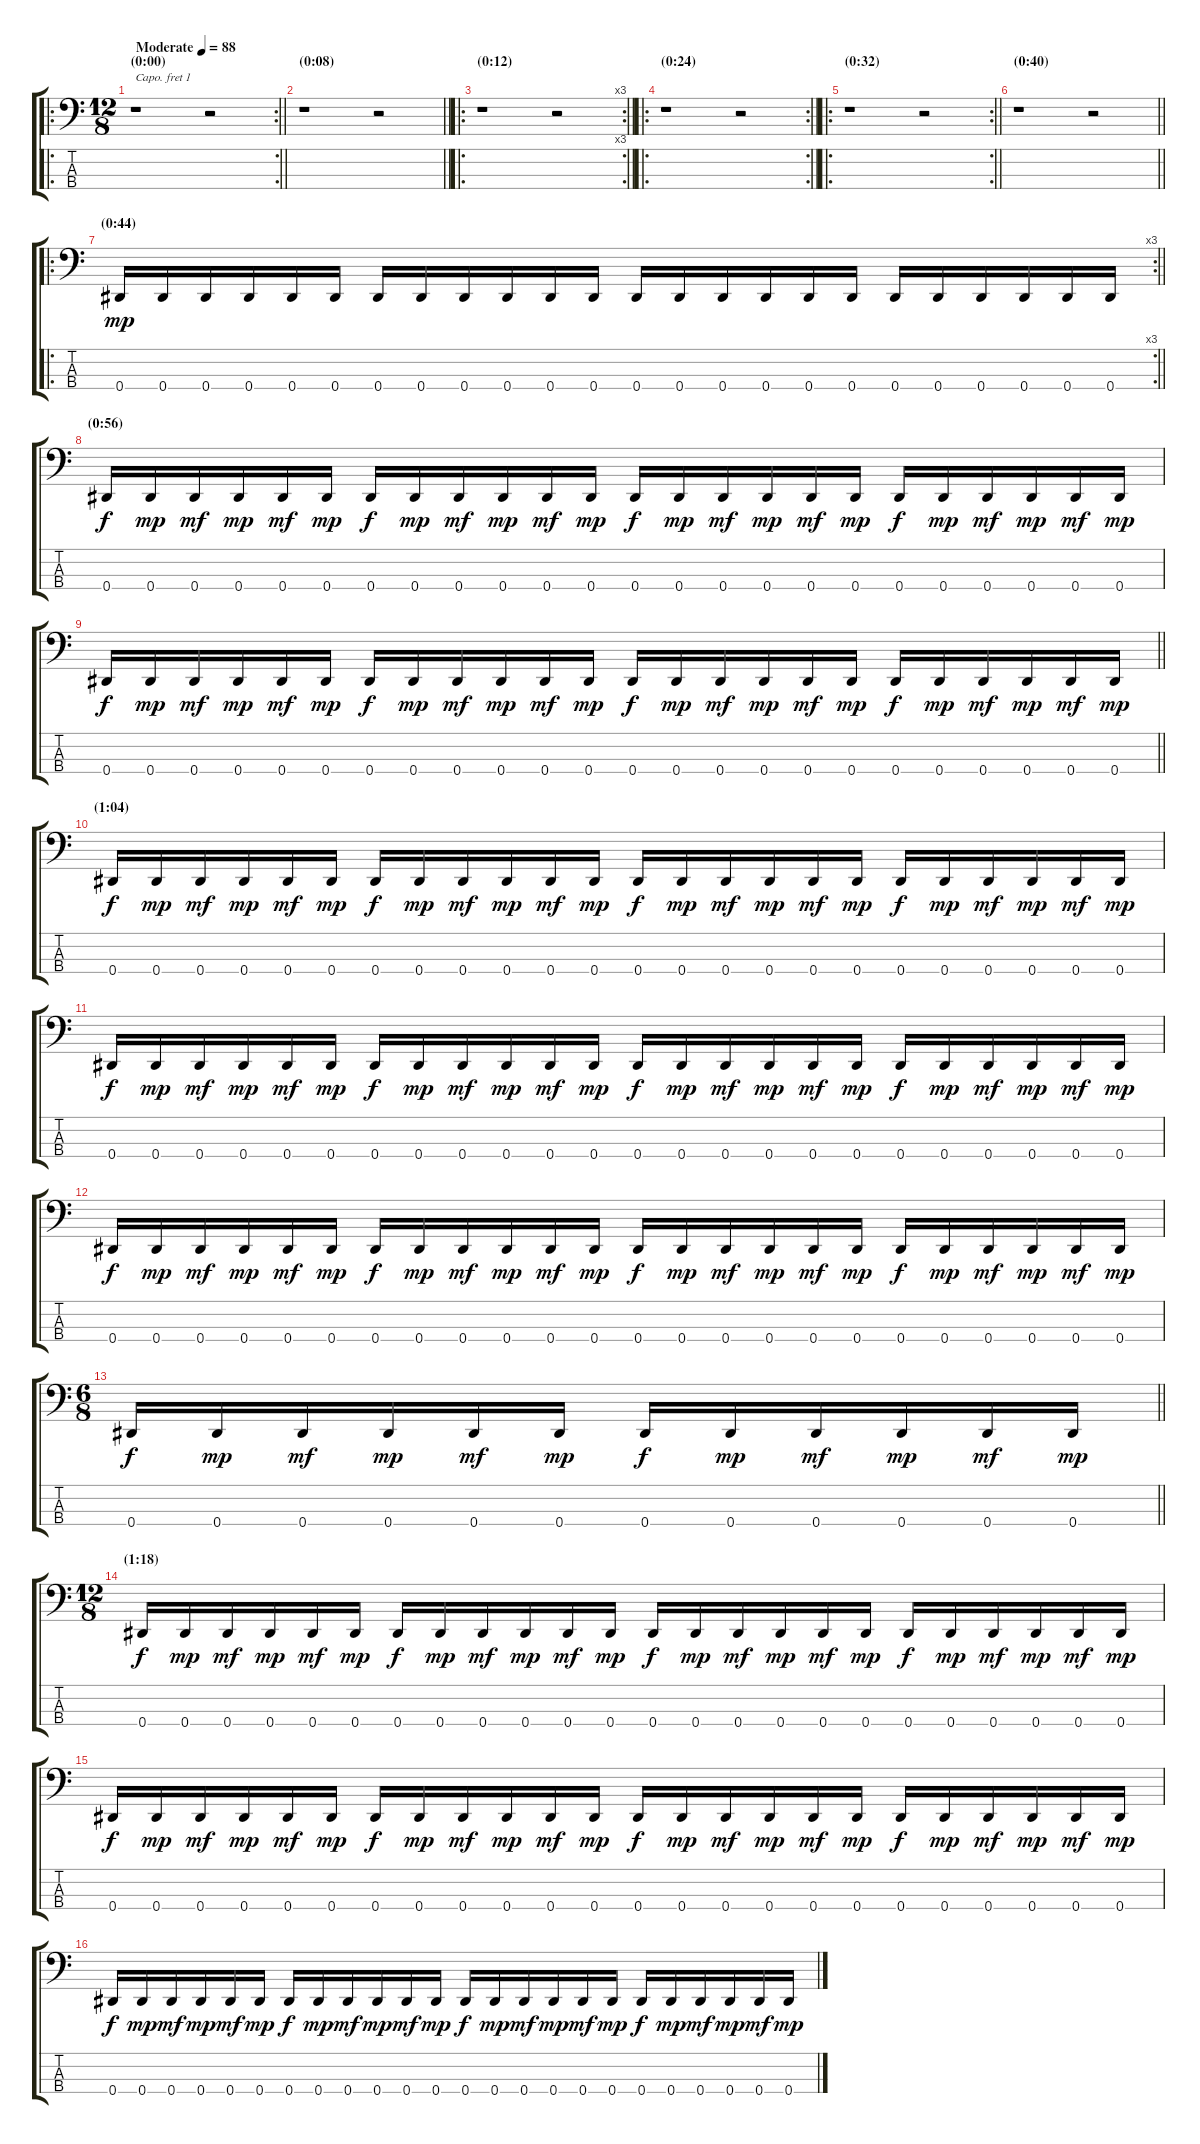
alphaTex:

\track "" {instrument electricbasspick}
\staff {score tabs}
\capo 1
\tuning (G2 D2 A1 D1) {hide}
\ro
\rc 2
\ts (12 8)
\section ("" "(0:00)")
\tempo (88 "Moderate")
\clef f4
\barLineRight lightlight
\ks c
r.1{dy mp instrument electricbasspick} r.2 |
\section ("" "(0:08)")
\barLineRight lightlight
r.1 r.2 |
\ro
\rc 3
\section ("" "(0:12)")
\barLineRight lightlight
r.1 r.2 |
\ro
\rc 2
\section ("" "(0:24)")
\barLineRight lightlight
r.1 r.2 |
\ro
\rc 2
\section ("" "(0:32)")
\barLineRight lightlight
r.1 r.2 |
\section ("" "(0:40)")
\barLineRight lightlight
r.1 r.2 |
\ro
\rc 3
\section ("" "(0:44)")
\barLineRight lightlight
0.4.16 0.4.16 0.4.16 0.4.16 0.4.16 0.4.16 0.4.16 0.4.16 0.4.16 0.4.16 0.4.16 0.4.16 0.4.16 0.4.16 0.4.16 0.4.16 0.4.16 0.4.16 0.4.16 0.4.16 0.4.16 0.4.16 0.4.16 0.4.16 |
\section ("" "(0:56)")
0.4.16{dy f} 0.4.16{dy mp} 0.4.16{dy mf} 0.4.16{dy mp} 0.4.16{dy mf} 0.4.16{dy mp} 0.4.16{dy f} 0.4.16{dy mp} 0.4.16{dy mf} 0.4.16{dy mp} 0.4.16{dy mf} 0.4.16{dy mp} 0.4.16{dy f} 0.4.16{dy mp} 0.4.16{dy mf} 0.4.16{dy mp} 0.4.16{dy mf} 0.4.16{dy mp} 0.4.16{dy f} 0.4.16{dy mp} 0.4.16{dy mf} 0.4.16{dy mp} 0.4.16{dy mf} 0.4.16{dy mp} |
\barLineRight lightlight
0.4.16{dy f} 0.4.16{dy mp} 0.4.16{dy mf} 0.4.16{dy mp} 0.4.16{dy mf} 0.4.16{dy mp} 0.4.16{dy f} 0.4.16{dy mp} 0.4.16{dy mf} 0.4.16{dy mp} 0.4.16{dy mf} 0.4.16{dy mp} 0.4.16{dy f} 0.4.16{dy mp} 0.4.16{dy mf} 0.4.16{dy mp} 0.4.16{dy mf} 0.4.16{dy mp} 0.4.16{dy f} 0.4.16{dy mp} 0.4.16{dy mf} 0.4.16{dy mp} 0.4.16{dy mf} 0.4.16{dy mp} |
\section ("" "(1:04)")
0.4.16{dy f} 0.4.16{dy mp} 0.4.16{dy mf} 0.4.16{dy mp} 0.4.16{dy mf} 0.4.16{dy mp} 0.4.16{dy f} 0.4.16{dy mp} 0.4.16{dy mf} 0.4.16{dy mp} 0.4.16{dy mf} 0.4.16{dy mp} 0.4.16{dy f} 0.4.16{dy mp} 0.4.16{dy mf} 0.4.16{dy mp} 0.4.16{dy mf} 0.4.16{dy mp} 0.4.16{dy f} 0.4.16{dy mp} 0.4.16{dy mf} 0.4.16{dy mp} 0.4.16{dy mf} 0.4.16{dy mp} |
0.4.16{dy f} 0.4.16{dy mp} 0.4.16{dy mf} 0.4.16{dy mp} 0.4.16{dy mf} 0.4.16{dy mp} 0.4.16{dy f} 0.4.16{dy mp} 0.4.16{dy mf} 0.4.16{dy mp} 0.4.16{dy mf} 0.4.16{dy mp} 0.4.16{dy f} 0.4.16{dy mp} 0.4.16{dy mf} 0.4.16{dy mp} 0.4.16{dy mf} 0.4.16{dy mp} 0.4.16{dy f} 0.4.16{dy mp} 0.4.16{dy mf} 0.4.16{dy mp} 0.4.16{dy mf} 0.4.16{dy mp} |
0.4.16{dy f} 0.4.16{dy mp} 0.4.16{dy mf} 0.4.16{dy mp} 0.4.16{dy mf} 0.4.16{dy mp} 0.4.16{dy f} 0.4.16{dy mp} 0.4.16{dy mf} 0.4.16{dy mp} 0.4.16{dy mf} 0.4.16{dy mp} 0.4.16{dy f} 0.4.16{dy mp} 0.4.16{dy mf} 0.4.16{dy mp} 0.4.16{dy mf} 0.4.16{dy mp} 0.4.16{dy f} 0.4.16{dy mp} 0.4.16{dy mf} 0.4.16{dy mp} 0.4.16{dy mf} 0.4.16{dy mp} |
\ts (6 8)
\barLineRight lightlight
0.4.16{dy f} 0.4.16{dy mp} 0.4.16{dy mf} 0.4.16{dy mp} 0.4.16{dy mf} 0.4.16{dy mp} 0.4.16{dy f} 0.4.16{dy mp} 0.4.16{dy mf} 0.4.16{dy mp} 0.4.16{dy mf} 0.4.16{dy mp} |
\ts (12 8)
\section ("" "(1:18)")
0.4.16{dy f} 0.4.16{dy mp} 0.4.16{dy mf} 0.4.16{dy mp} 0.4.16{dy mf} 0.4.16{dy mp} 0.4.16{dy f} 0.4.16{dy mp} 0.4.16{dy mf} 0.4.16{dy mp} 0.4.16{dy mf} 0.4.16{dy mp} 0.4.16{dy f} 0.4.16{dy mp} 0.4.16{dy mf} 0.4.16{dy mp} 0.4.16{dy mf} 0.4.16{dy mp} 0.4.16{dy f} 0.4.16{dy mp} 0.4.16{dy mf} 0.4.16{dy mp} 0.4.16{dy mf} 0.4.16{dy mp} |
0.4.16{dy f} 0.4.16{dy mp} 0.4.16{dy mf} 0.4.16{dy mp} 0.4.16{dy mf} 0.4.16{dy mp} 0.4.16{dy f} 0.4.16{dy mp} 0.4.16{dy mf} 0.4.16{dy mp} 0.4.16{dy mf} 0.4.16{dy mp} 0.4.16{dy f} 0.4.16{dy mp} 0.4.16{dy mf} 0.4.16{dy mp} 0.4.16{dy mf} 0.4.16{dy mp} 0.4.16{dy f} 0.4.16{dy mp} 0.4.16{dy mf} 0.4.16{dy mp} 0.4.16{dy mf} 0.4.16{dy mp} |
0.4.16{dy f} 0.4.16{dy mp} 0.4.16{dy mf} 0.4.16{dy mp} 0.4.16{dy mf} 0.4.16{dy mp} 0.4.16{dy f} 0.4.16{dy mp} 0.4.16{dy mf} 0.4.16{dy mp} 0.4.16{dy mf} 0.4.16{dy mp} 0.4.16{dy f} 0.4.16{dy mp} 0.4.16{dy mf} 0.4.16{dy mp} 0.4.16{dy mf} 0.4.16{dy mp} 0.4.16{dy f} 0.4.16{dy mp} 0.4.16{dy mf} 0.4.16{dy mp} 0.4.16{dy mf} 0.4.16{dy mp}
